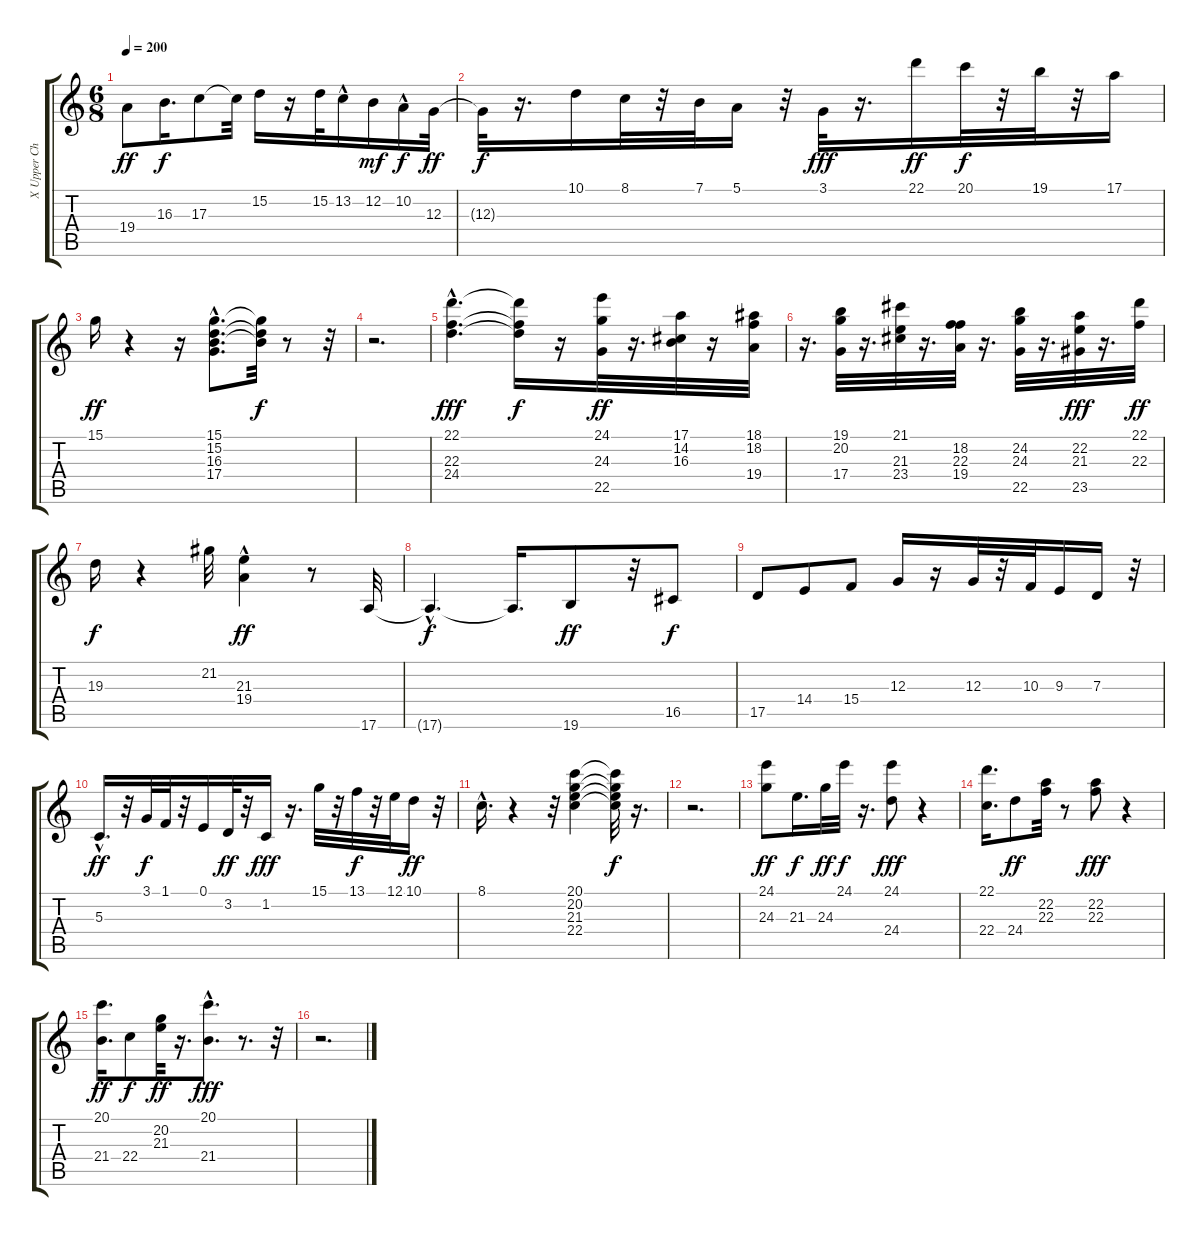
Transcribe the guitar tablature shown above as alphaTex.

\track ("X Upper Chords      " "X Upper Ch") {instrument stringensemble1}
\staff {score tabs}
\tuning (E4 B3 G3 D3 A2 E2) {hide}
\ts (6 8)
\tempo 200
\clef g2
\ks c
19.4.8{dy ff} 16.3.16{d dy f} 17.3.8 17.3{t}.32 15.2.16 r.16 15.2.32 13.2{hac}.16 12.2.16{dy mf} 10.2{hac}.16{dy f} 12.3.32{dy ff} |
12.3{t}.32{dy f} r.16{d} 10.1.16 8.1.32 r.32 7.1.32 5.1.16 r.32 3.1.32{dy fff} r.16{d} 22.1.16{dy ff} 20.1.32{dy f} r.32 19.1.32 r.32 17.1.16 |
15.1.16{dy ff} r.4 r.16 (15.1{hac} 15.2{hac} 16.3{hac} 17.4{hac}).8{d} (15.1{t} 15.2{t} 16.3{t}).32{dy f} r.8 r.32 |
r.2{d} |
(22.1{hac} 22.3{hac} 24.4{hac}).4{d dy fff} (22.1{t} 22.3{t} 24.4{t}).16{dy f} r.16 (24.1 24.3 22.5).32{dy ff} r.16{d} (17.1 14.2 16.3).32 r.16 (18.1 18.2 19.4).32 |
r.16{d} (19.1 20.2 17.4).32 r.16{d} (21.1 21.3 23.4).32 r.16{d} (18.2 22.3 19.4).32 r.16{d} (24.2 24.3 22.5).32 r.16{d} (22.2 21.3 23.5).32{dy fff} r.16{d} (22.1 22.3).32{dy ff} |
19.3.16{dy f} r.4 21.2.32 (21.3{hac} 19.4).4{dy ff} r.8 17.6.32 |
17.6{hac t}.4{d dy f} 17.6{t}.16{d} 19.6.8{dy ff} r.32 16.5.8{dy f} |
17.5.8 14.4.8 15.4.8 12.3.16 r.16 12.3.32 r.32 10.3.32 9.3.16 7.3.16 r.32 |
5.3{hac}.16{d dy ff} r.32 3.1.32{dy f} 1.1.32 r.32 0.1.16 3.2.32{dy ff} r.32 1.2.16{dy fff} r.16{d} 15.1.32 r.32 13.1.32{dy f} r.32 12.1.32 10.1.16{dy ff} r.32 |
8.1{hac}.16{d} r.4 r.32 (20.1 20.2 21.3 22.4).4 (20.1{t} 20.2{t} 21.3{t} 22.4{t}).32{dy f} r.16{d} |
r.2{d} |
(24.1 24.3).8{dy ff} 21.3.16{d dy f} 24.3.32{dy ff} 24.1.32{dy f} r.16{d} (24.1 24.4).8{dy fff} r.4 |
(22.1 22.4).16{d} 24.4.8{dy ff} (22.2 22.3).32 r.8 (22.2 22.3).8{dy fff} r.4 |
(20.1 21.4).16{d dy ff} 22.4.8{dy f} (20.2 21.3).32{dy ff} r.16{d} (20.1 21.4{hac}).8{d dy fff} r.8{d} r.32 |
r.2{d}
